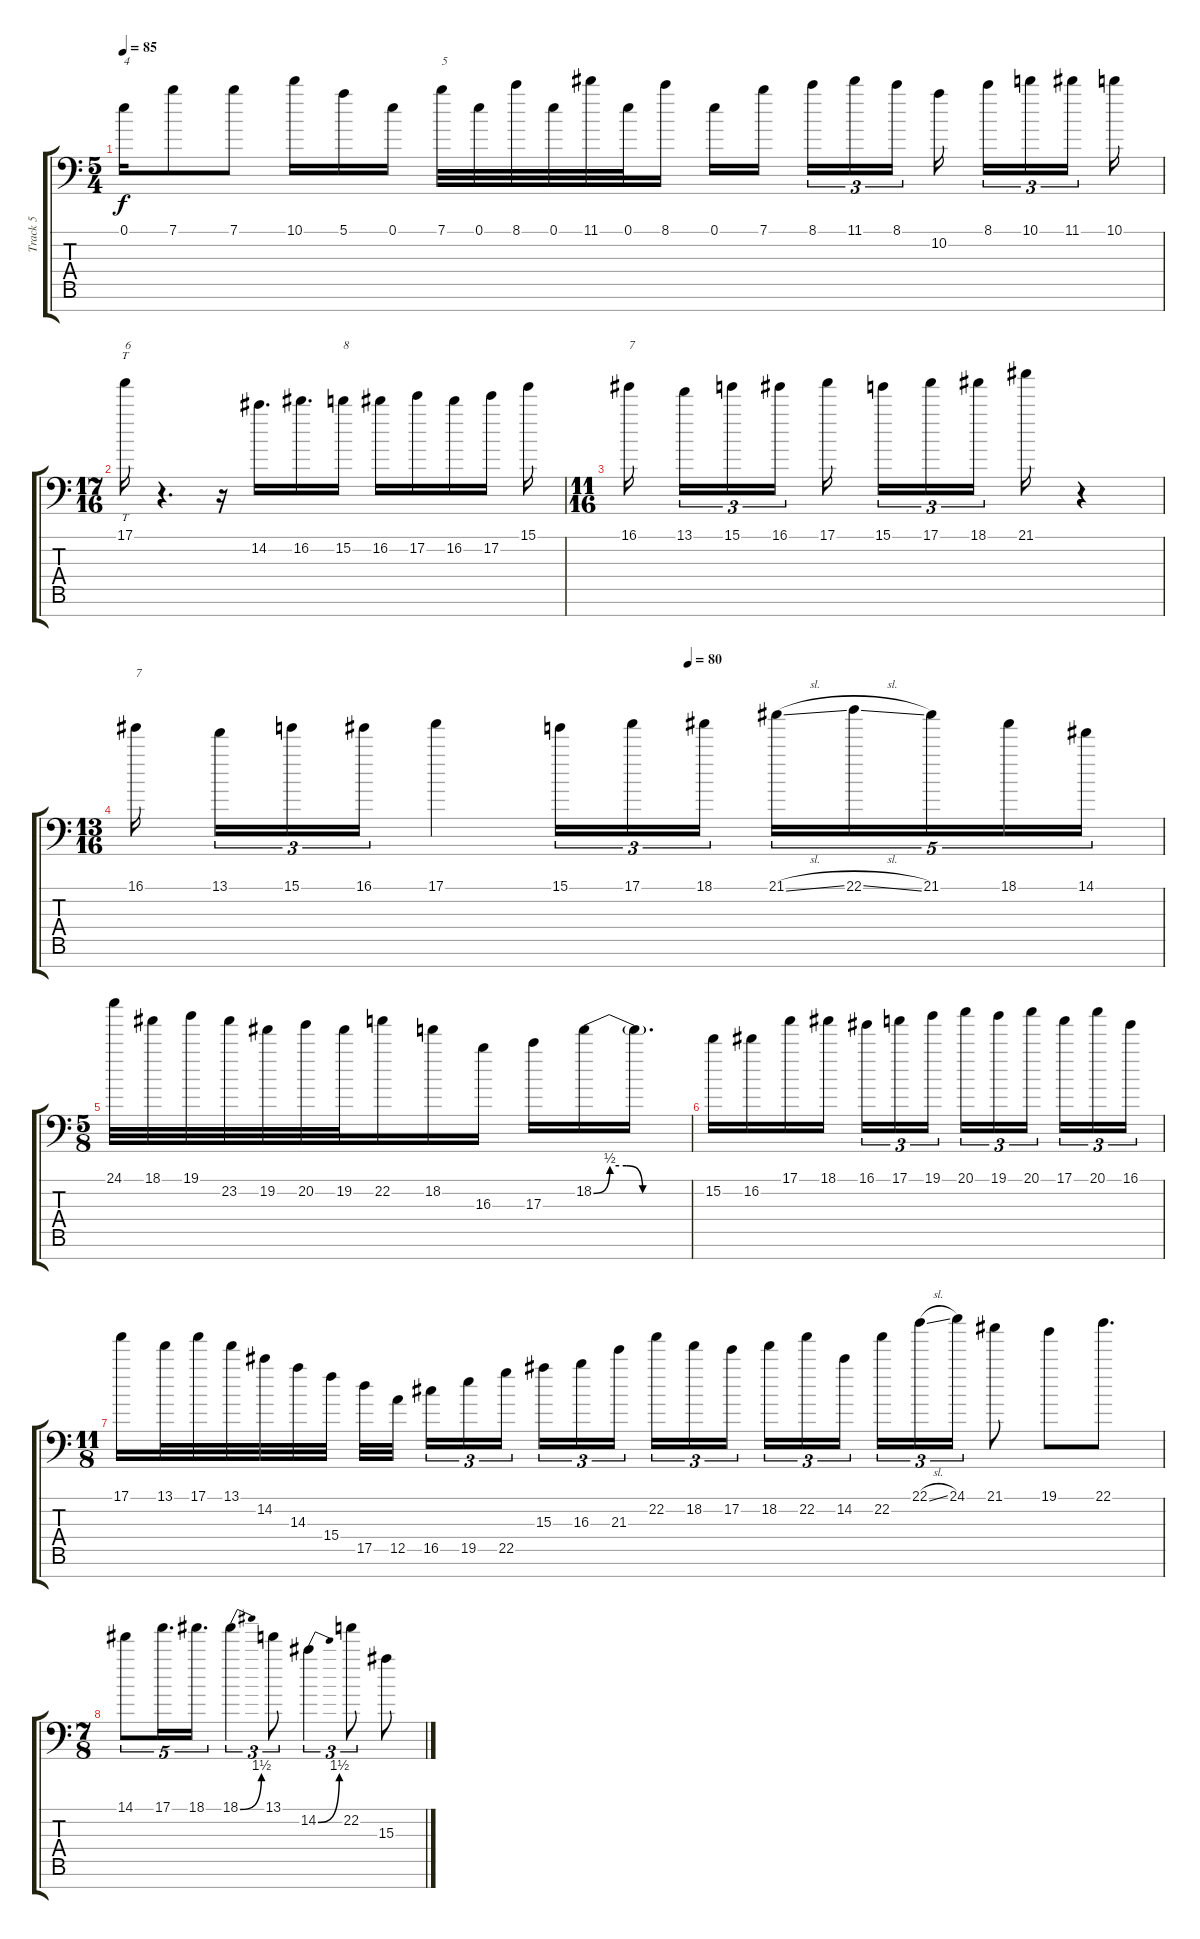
\track ("Track 5" "Track 5") {instrument distortionguitar}
\staff {score tabs}
\tuning (E4 B3 G3 D3 A2 E2 A1) {hide}
\ts (5 4)
\tempo 85
\clef f4
\ks c
0.1.16{txt "4" dy f} 7.1.8 7.1.8 10.1.16 5.1.16 0.1.16 7.1.32{txt "5"} 0.1.32 8.1.32 0.1.32 11.1.32 0.1.32 8.1.16 0.1.16 7.1.16{beam splitsecondary} 8.1.16{tu (3 2)} 11.1.16{tu (3 2)} 8.1.16{tu (3 2)} 10.2.16{beam splitsecondary} 8.1.16{tu (3 2)} 10.1.16{tu (3 2)} 11.1.16{tu (3 2) beam splitsecondary} 10.1.16 |
\ts (17 16)
17.1.16{tt txt "6"} r.4{d} r.16 14.2.16{d} 16.2.16{d} 15.2.16{txt "8"} 16.2.16 17.2.16 16.2.16 17.2.16 15.1.16 |
\ts (11 16)
16.1.16{txt "7"} 13.1.16{tu (3 2)} 15.1.16{tu (3 2)} 16.1.16{tu (3 2)} 17.1.16 15.1.16{tu (3 2)} 17.1.16{tu (3 2)} 18.1.16{tu (3 2)} 21.1.16 r.4 |
\ts (13 16)
\tempo (80 0.5384615384615384)
16.1.16{txt "7" volume 15} 13.1.16{tu (3 2)} 15.1.16{tu (3 2)} 16.1.16{tu (3 2)} 17.1.4 15.1.16{tu (3 2)} 17.1.16{tu (3 2)} 18.1.16{tu (3 2)} 21.1{sl}.16{tu (5 4) volume 12} 22.1{sl}.16{tu (5 4)} 21.1.16{tu (5 4)} 18.1.16{tu (5 4)} 14.1.16{tu (5 4)} |
\ts (5 8)
24.1.32 18.1.32 19.1.32 23.2.32 19.2.32 20.2.32 19.2.32 22.2.16 18.2.16 16.3.16 17.3.16 18.2{be (custom 0 0 10 2 20 2 30 0 60 0)}.16 18.2{t}.16{d} |
15.2.16 16.2.16 17.1.16 18.1.16 16.1.16{tu (3 2)} 17.1.16{tu (3 2)} 19.1.16{tu (3 2)} 20.1.16{tu (3 2)} 19.1.16{tu (3 2)} 20.1.16{tu (3 2)} 17.1.16{tu (3 2)} 20.1.16{tu (3 2)} 16.1.16{tu (3 2)} |
\ts (11 8)
17.1.16 13.1.32 17.1.32 13.1.32 14.2.32 14.3.32 15.4.32 17.5.32 12.5.32{beam splitsecondary} 16.5.16{tu (3 2)} 19.5.16{tu (3 2)} 22.5.16{tu (3 2) beam splitsecondary} 15.3.16{tu (3 2)} 16.3.16{tu (3 2)} 21.3.16{tu (3 2) beam splitsecondary} 22.2.16{tu (3 2)} 18.2.16{tu (3 2)} 17.2.16{tu (3 2) beam splitsecondary} 18.2.16{tu (3 2)} 22.2.16{tu (3 2)} 14.2.16{tu (3 2) beam splitsecondary} 22.2.16{tu (3 2)} 22.1{sl}.16{tu (3 2)} 24.1.16{tu (3 2)} 21.1.8 19.1.8 22.1.8{d} |
\ts (7 8)
14.1.8{tu (5 4)} 17.1.16{d tu (5 4)} 18.1.16{d tu (5 4)} 18.1{be (bend 0 0 60 6)}.4{tu (3 2)} 13.1.8{tu (3 2)} 14.2{be (bend 0 0 60 6)}.4{tu (3 2)} 22.2.8{tu (3 2)} 15.3.8
